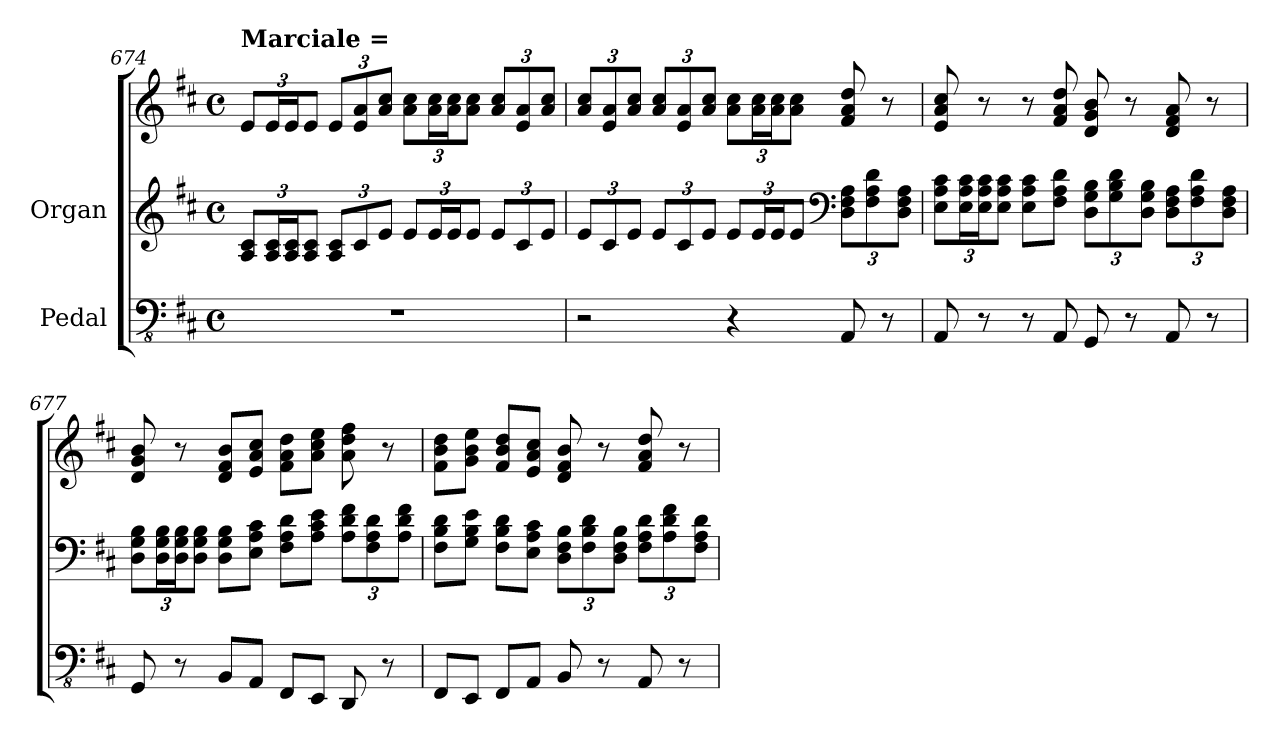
**kern	**kern	**kern
*part2	*part1	*part1
*staff3	*staff2	*staff1
*I"Pedal	*I"Organ	*
*clefFv4	*clefG2	*clefG2
*k[f#c#]	*k[f#c#]	*k[f#c#]
*M4/4	*M4/4	*M4/4
*met(c)	*met(c)	*met(c)
*MM76	*MM76	*MM76
*	*Xbrackettup	*Xbrackettup
=674	=674	=674
!	!	!LO:TX:a:B:t=Marciale  =
1r	12A/ 12c#/L	12e/L
.	24A/ 24c#/L	24e/L
.	24A/ 24c#/J	24e/J
.	12A/ 12c#/J	12e/J
.	12A/ 12c#/L	12e/L
.	12c#/	12e/ 12a/
.	12e/J	12a/ 12cc#/J
.	12e/L	12a\ 12cc#\L
.	24e/L	24a\ 24cc#\L
.	24e/J	24a\ 24cc#\J
.	12e/J	12a\ 12cc#\J
.	12e/L	12a/ 12cc#/L
.	12c#/	12e/ 12a/
.	12e/J	12a/ 12cc#/J
!!LO:LB:g=z
=675	=675	=675
2r	12e/L	12a/ 12cc#/L
.	12c#/	12e/ 12a/
.	12e/J	12a/ 12cc#/J
.	12e/L	12a/ 12cc#/L
.	12c#/	12e/ 12a/
.	12e/J	12a/ 12cc#/J
4r	12e/L	12a\ 12cc#\L
.	24e/L	24a\ 24cc#\L
.	24e/J	24a\ 24cc#\J
.	12e/J	12a\ 12cc#\J
*	*clefF4	*
8AAA/	12D\ 12F#\ 12A\L	8f#/ 8a/ 8dd/
.	12F#\ 12A\ 12d\	.
8r	.	8r
.	12D\ 12F#\ 12A\J	.
=676	=676	=676
8AAA/	12E\ 12A\ 12c#\L	8e/ 8a/ 8cc#/
.	24E\ 24A\ 24c#\L	.
8r	24E\ 24A\ 24c#\J	8r
.	12E\ 12A\ 12c#\J	.
8r	8E\ 8A\ 8c#\L	8r
8AAA/	8F#\ 8A\ 8d\J	8f#/ 8a/ 8dd/
8GGG/	12D\ 12G\ 12B\L	8d/ 8g/ 8b/
.	12G\ 12B\ 12d\	.
8r	.	8r
.	12D\ 12G\ 12B\J	.
8AAA/	12D\ 12F#\ 12A\L	8d/ 8f#/ 8a/
.	12F#\ 12A\ 12d\	.
8r	.	8r
.	12D\ 12F#\ 12A\J	.
=677	=677	=677
8GGG/	12D\ 12G\ 12B\L	8d/ 8g/ 8b/
.	24D\ 24G\ 24B\L	.
8r	24D\ 24G\ 24B\J	8r
.	12D\ 12G\ 12B\J	.
8BBB/L	8D\ 8G\ 8B\L	8d/ 8f#/ 8b/L
8AAA/J	8E\ 8A\ 8c#\J	8e/ 8a/ 8cc#/J
8FFF#/L	8F#\ 8A\ 8d\L	8f#\ 8a\ 8dd\L
8EEE/J	8A\ 8c#\ 8e\J	8a\ 8cc#\ 8ee\J
8DDD/	12A\ 12d\ 12f#\L	8a\ 8dd\ 8ff#\
.	12F#\ 12A\ 12d\	.
8r	.	8r
.	12A\ 12d\ 12f#\J	.
!!LO:LB:g=z
=678	=678	=678
8FFF#/L	8F#\ 8B\ 8d\L	8f#\ 8b\ 8dd\L
8EEE/J	8G\ 8B\ 8e\J	8g\ 8b\ 8ee\J
8FFF#/L	8F#\ 8B\ 8d\L	8f#/ 8b/ 8dd/L
8AAA/J	8E\ 8A\ 8c#\J	8e/ 8a/ 8cc#/J
8BBB/	12D\ 12F#\ 12B\L	8d/ 8f#/ 8b/
.	12F#\ 12B\ 12d\	.
8r	.	8r
.	12D\ 12F#\ 12B\J	.
8AAA/	12F#\ 12A\ 12d\L	8f#/ 8a/ 8dd/
.	12A\ 12d\ 12f#\	.
8r	.	8r
.	12F#\ 12A\ 12d\J	.
=	=	=
*-	*-	*-
